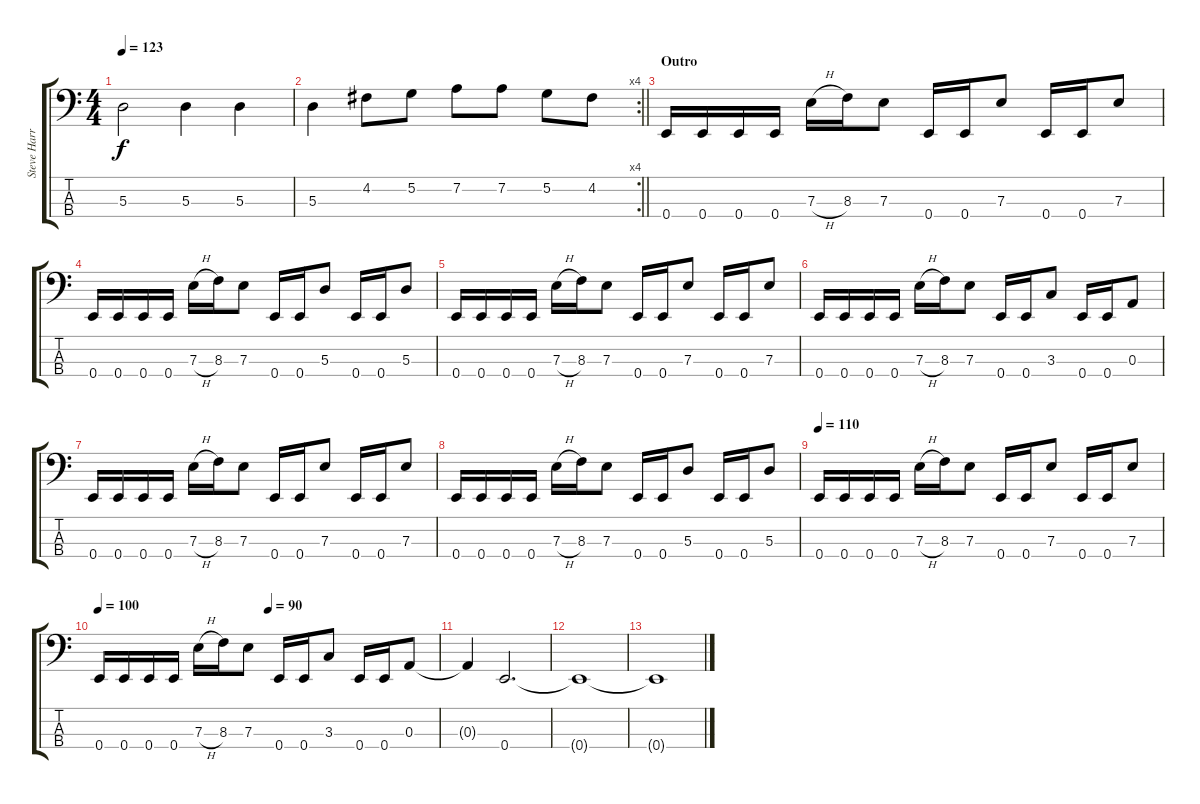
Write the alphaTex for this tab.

\track ("Steve Harris" "Steve Harr") {instrument electricbassfinger}
\staff {score tabs}
\tuning (G2 D2 A1 E1) {hide}
\ts (4 4)
\tempo 123
\clef f4
\ks c
5.3.2{dy f} 5.3.4 5.3.4 |
\rc 4
\barLineRight lightlight
5.3.4 4.2.8 5.2.8 7.2.8 7.2.8 5.2.8 4.2.8 |
\section ("" "Outro")
0.4.16 0.4.16 0.4.16 0.4.16 7.3{h}.16 8.3.16 7.3.8 0.4.16 0.4.16 7.3.8 0.4.16 0.4.16 7.3.8 |
0.4.16 0.4.16 0.4.16 0.4.16 7.3{h}.16 8.3.16 7.3.8 0.4.16 0.4.16 5.3.8 0.4.16 0.4.16 5.3.8 |
0.4.16 0.4.16 0.4.16 0.4.16 7.3{h}.16 8.3.16 7.3.8 0.4.16 0.4.16 7.3.8 0.4.16 0.4.16 7.3.8 |
0.4.16 0.4.16 0.4.16 0.4.16 7.3{h}.16 8.3.16 7.3.8 0.4.16 0.4.16 3.3.8 0.4.16 0.4.16 0.3.8 |
0.4.16 0.4.16 0.4.16 0.4.16 7.3{h}.16 8.3.16 7.3.8 0.4.16 0.4.16 7.3.8 0.4.16 0.4.16 7.3.8 |
0.4.16 0.4.16 0.4.16 0.4.16 7.3{h}.16 8.3.16 7.3.8 0.4.16 0.4.16 5.3.8 0.4.16 0.4.16 5.3.8 |
\tempo 110
0.4.16 0.4.16 0.4.16 0.4.16 7.3{h}.16 8.3.16 7.3.8 0.4.16 0.4.16 7.3.8 0.4.16 0.4.16 7.3.8 |
\tempo 100
\tempo (90 0.5)
0.4.16 0.4.16 0.4.16 0.4.16 7.3{h}.16 8.3.16 7.3.8 0.4.16 0.4.16 3.3.8 0.4.16 0.4.16 0.3.8 |
0.3{t}.4 0.4.2{d} |
0.4{t}.1{volume 0} |
0.4{t}.1
